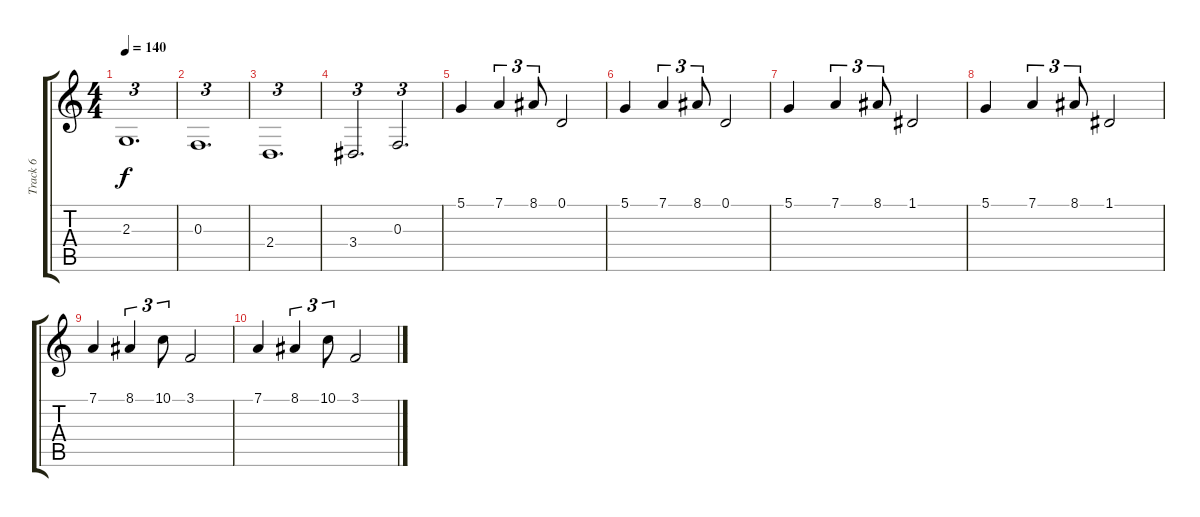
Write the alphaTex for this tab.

\track ("Track 6" "Track 6") {instrument stringensemble1}
\staff {score tabs}
\tuning (D4 A3 F3 C3 G2 D2) {hide}
\ts (4 4)
\tempo 140
\clef g2
\ks c
2.3.1{d tu (3 2) dy f} |
0.3.1{d tu (3 2)} |
2.4.1{d tu (3 2)} |
3.4.2{d tu (3 2)} 0.3.2{d tu (3 2)} |
5.1.4 7.1.4{tu (3 2)} 8.1.8{tu (3 2)} 0.1.2 |
5.1.4 7.1.4{tu (3 2)} 8.1.8{tu (3 2)} 0.1.2 |
5.1.4 7.1.4{tu (3 2)} 8.1.8{tu (3 2)} 1.1.2 |
5.1.4 7.1.4{tu (3 2)} 8.1.8{tu (3 2)} 1.1.2 |
7.1.4 8.1.4{tu (3 2)} 10.1.8{tu (3 2)} 3.1.2 |
7.1.4 8.1.4{tu (3 2)} 10.1.8{tu (3 2)} 3.1.2
